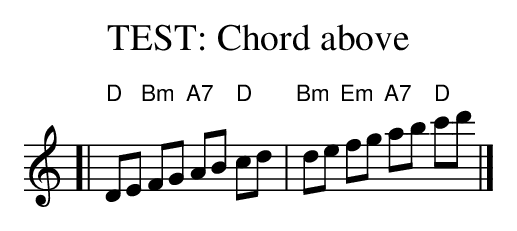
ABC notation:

X:1
T: TEST: Chord above
K: 2/4
[| "D"DE "Bm"FG "A7"AB "D"cd | "Bm"de "Em"fg "A7"ab "D"c'd' |]
